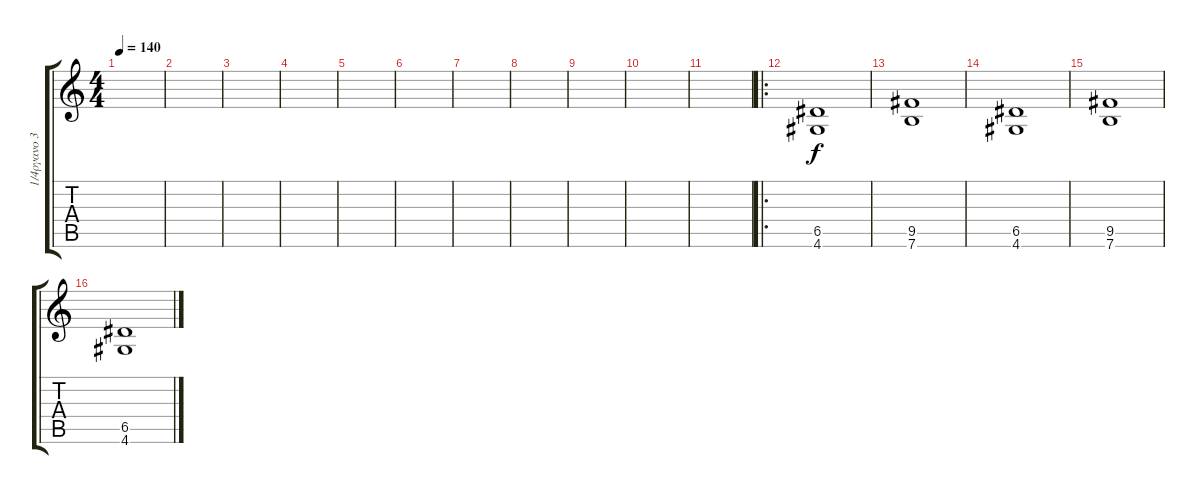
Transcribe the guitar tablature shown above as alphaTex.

\track ("1/4ργανο 3" "1/4ργανο 3") {instrument distortionguitar}
\staff {score tabs}
\tuning (E4 B3 G3 D3 A2 E2) {hide}
\ts (4 4)
\tempo 140
\clef g2
\ks c
|
|
|
|
|
|
|
|
|
|
|
\ro
(6.5 4.6).1{instrument distortionguitar} |
(9.5 7.6).1 |
(6.5 4.6).1 |
(9.5 7.6).1 |
(6.5 4.6).1
